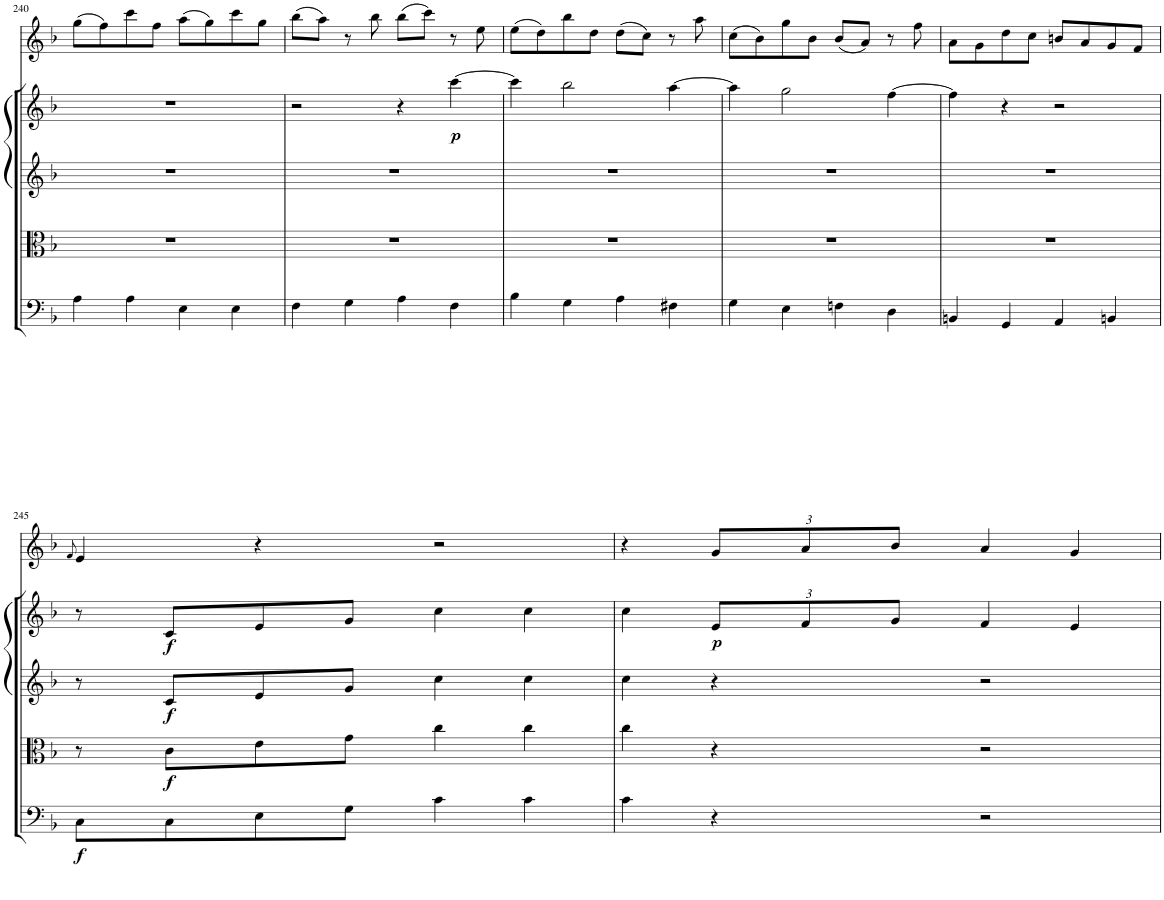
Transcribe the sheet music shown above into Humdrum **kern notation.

**kern	**dynam	**kern	**dynam	**kern	**dynam	**kern	**dynam	**kern
*part5	*part5	*part4	*part4	*part3	*part3	*part2	*part2	*part1
*staff5	*staff5	*staff4	*staff4	*staff3	*staff3	*staff2	*staff2	*staff1
*I"Basso	*	*I"Viola	*	*I"Violino 2	*	*I"Violino 1	*	*I"Traverso
*	*	*I'Vla	*	*I'Vln	*	*I'Vln	*	*
!!LO:PB:g=z
*clefF4	*	*clefC3	*	*clefG2	*	*clefG2	*	*clefG2
*k[b-]	*	*k[b-]	*	*k[b-]	*	*k[b-]	*	*k[b-]
*M2/2	*	*M2/2	*	*M2/2	*	*M2/2	*	*M2/2
*met(c|)	*	*met(c|)	*	*met(c|)	*	*met(c|)	*	*met(c|)
=240	=240	=240	=240	=240	=240	=240	=240	=240
4A\	.	1r	.	1r	.	1r	.	(8gg\L
.	.	.	.	.	.	.	.	8ff\)
4A\	.	.	.	.	.	.	.	8ccc\
.	.	.	.	.	.	.	.	8ff\J
4E\	.	.	.	.	.	.	.	(8aa\L
.	.	.	.	.	.	.	.	8gg\)
4E\	.	.	.	.	.	.	.	8ccc\
.	.	.	.	.	.	.	.	8gg\J
=241	=241	=241	=241	=241	=241	=241	=241	=241
4F\	.	1r	.	1r	.	2r	.	(8bb-\L
.	.	.	.	.	.	.	.	8aa\J)
4G\	.	.	.	.	.	.	.	8r
.	.	.	.	.	.	.	.	8bb-\
4A\	.	.	.	.	.	4r	.	(8bb-\L
.	.	.	.	.	.	.	.	8ccc\J)
!	!	!	!	!	!	!	!LO:DY:b	!
4F\	.	.	.	.	.	[4ccc\	p	8r
.	.	.	.	.	.	.	.	8ee\
=242	=242	=242	=242	=242	=242	=242	=242	=242
4B-\	.	1r	.	1r	.	4ccc\]	.	(8ee\L
.	.	.	.	.	.	.	.	8dd\)
4G\	.	.	.	.	.	2bb-\	.	8bb-\
.	.	.	.	.	.	.	.	8dd\J
4A\	.	.	.	.	.	.	.	(8dd\L
.	.	.	.	.	.	.	.	8cc\J)
4F#X\	.	.	.	.	.	[4aa\	.	8r
.	.	.	.	.	.	.	.	8aa\
=243	=243	=243	=243	=243	=243	=243	=243	=243
4G\	.	1r	.	1r	.	4aa\]	.	(8cc\L
.	.	.	.	.	.	.	.	8b-\)
4E\	.	.	.	.	.	2gg\	.	8gg\
.	.	.	.	.	.	.	.	8b-\J
4Fn\	.	.	.	.	.	.	.	(8b-/L
.	.	.	.	.	.	.	.	8a/J)
4D\	.	.	.	.	.	[4ff\	.	8r
.	.	.	.	.	.	.	.	8ff\
=244	=244	=244	=244	=244	=244	=244	=244	=244
4BBn/	.	1r	.	1r	.	4ff\]	.	8a\L
.	.	.	.	.	.	.	.	8g\
4GG/	.	.	.	.	.	4r	.	8dd\
.	.	.	.	.	.	.	.	8cc\J
4AA/	.	.	.	.	.	2r	.	8bn/L
.	.	.	.	.	.	.	.	8a/
4BBn/	.	.	.	.	.	.	.	8g/
.	.	.	.	.	.	.	.	8f/J
!!LO:LB:g=z
=245	=245	=245	=245	=245	=245	=245	=245	=245
.	.	.	.	.	.	.	.	8qf/
!	!LO:DY:b	!	!	!	!	!	!	!
8C\L	f	8r	.	8r	.	8r	.	4e/
!	!	!	!LO:DY:b	!	!LO:DY:b	!	!LO:DY:b	!
8C\	.	8c\L	f	8c/L	f	8c/L	f	.
8E\	.	8e\	.	8e/	.	8e/	.	4r
8G\J	.	8g\J	.	8g/J	.	8g/J	.	.
4c\	.	4cc\	.	4cc\	.	4cc\	.	2r
4c\	.	4cc\	.	4cc\	.	4cc\	.	.
=246	=246	=246	=246	=246	=246	=246	=246	=246
4c\	.	4cc\	.	4cc\	.	4cc\	.	4r
*	*	*	*	*	*	*Xbrackettup	*	*Xbrackettup
!	!	!	!	!	!	!	!LO:DY:b	!
4r	.	4r	.	4r	.	12e/L	p	12g/L
.	.	.	.	.	.	12f/	.	12a/
.	.	.	.	.	.	12g/J	.	12b-/J
2r	.	2r	.	2r	.	4f/	.	4a/
.	.	.	.	.	.	4e/	.	4g/
=	=	=	=	=	=	=	=	=
*-	*-	*-	*-	*-	*-	*-	*-	*-
